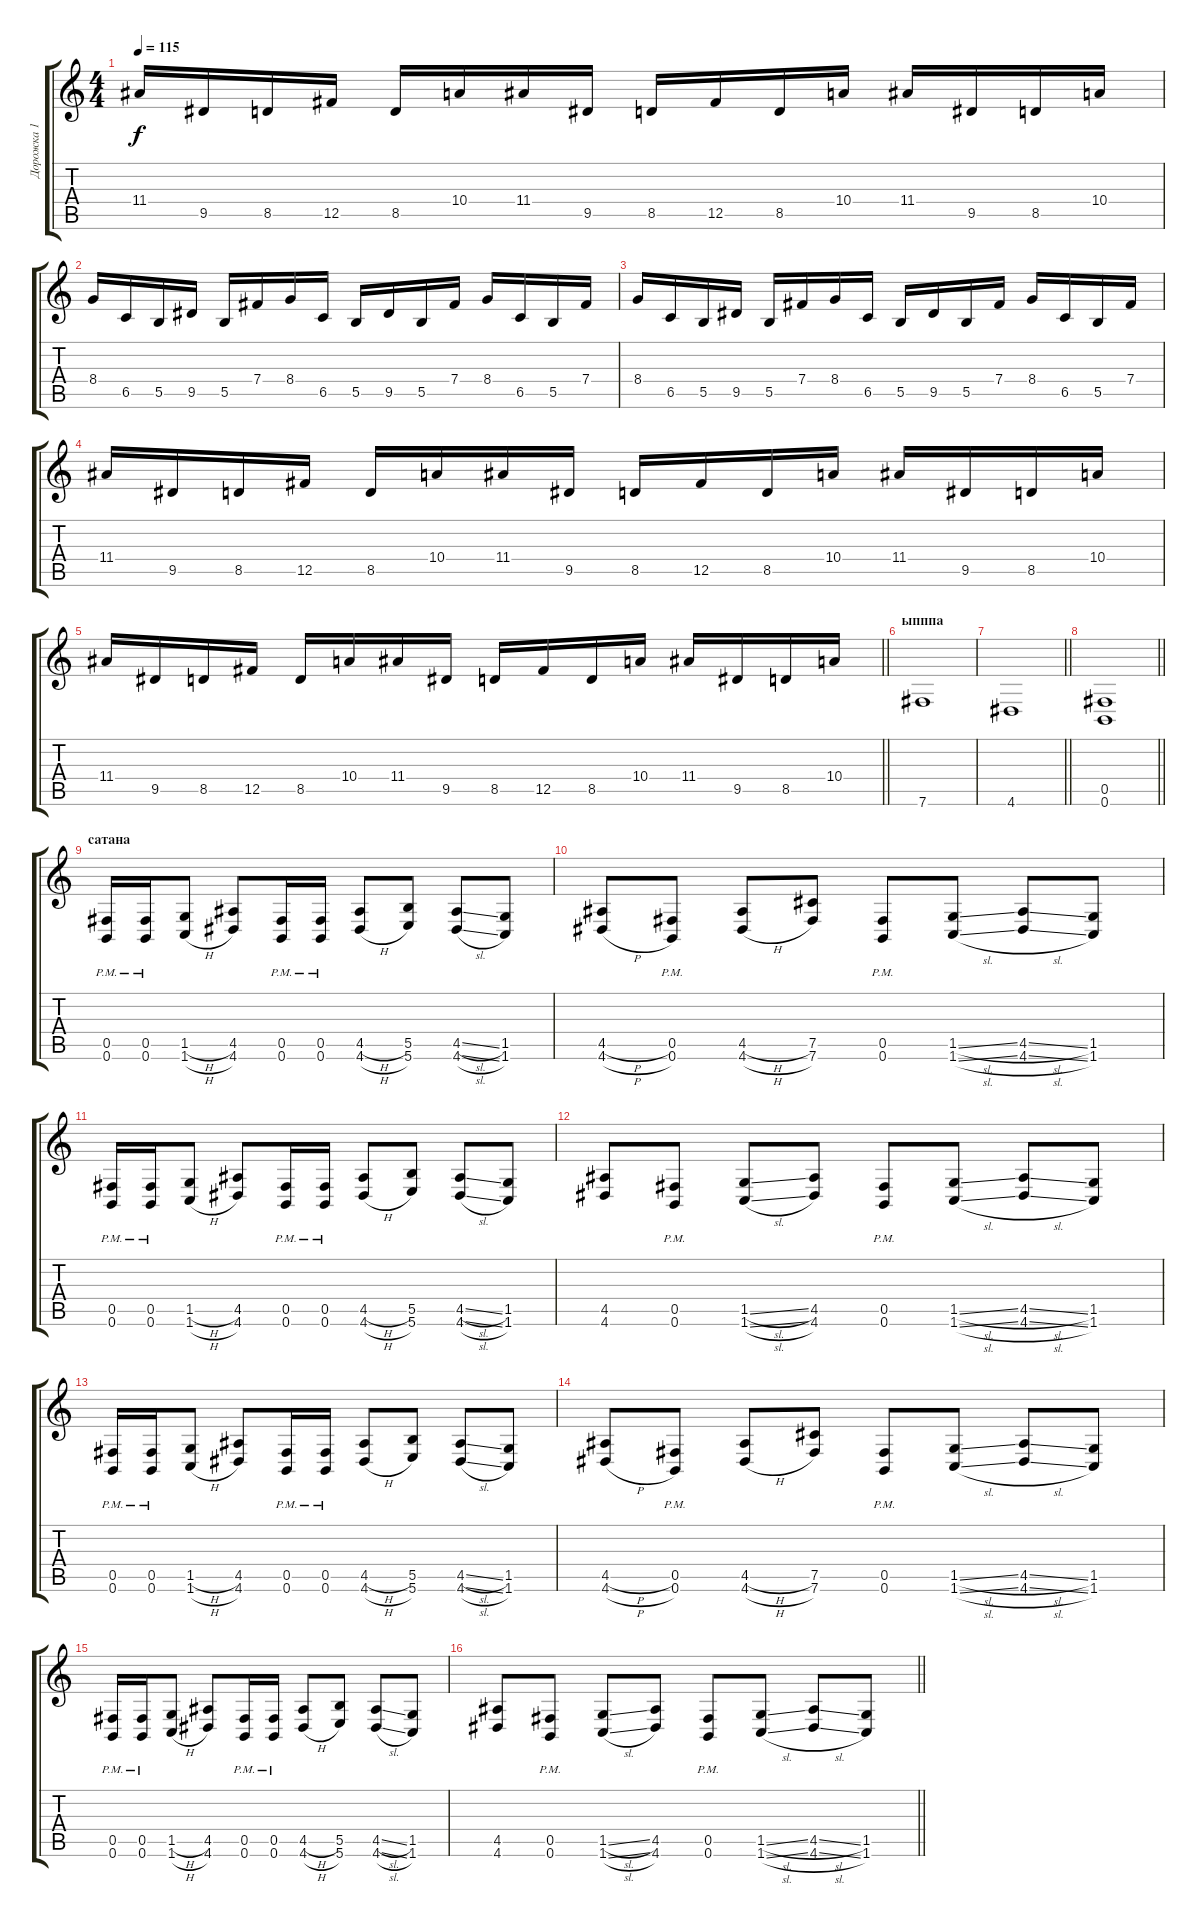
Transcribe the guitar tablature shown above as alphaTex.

\track ("Дорожка 1" "Дорожка 1") {instrument distortionguitar}
\staff {score tabs}
\tuning (Db4 Ab3 E3 B2 Gb2 B1) {hide}
\ts (4 4)
\tempo 115
\clef g2
\ks c
11.4.16{dy f} 9.5.16 8.5.16 12.5.16 8.5.16 10.4.16 11.4.16 9.5.16 8.5.16 12.5.16 8.5.16 10.4.16 11.4.16 9.5.16 8.5.16 10.4.16 |
8.4.16 6.5.16 5.5.16 9.5.16 5.5.16 7.4.16 8.4.16 6.5.16 5.5.16 9.5.16 5.5.16 7.4.16 8.4.16 6.5.16 5.5.16 7.4.16 |
8.4.16 6.5.16 5.5.16 9.5.16 5.5.16 7.4.16 8.4.16 6.5.16 5.5.16 9.5.16 5.5.16 7.4.16 8.4.16 6.5.16 5.5.16 7.4.16 |
11.4.16 9.5.16 8.5.16 12.5.16 8.5.16 10.4.16 11.4.16 9.5.16 8.5.16 12.5.16 8.5.16 10.4.16 11.4.16 9.5.16 8.5.16 10.4.16 |
\barLineRight lightlight
11.4.16 9.5.16 8.5.16 12.5.16 8.5.16 10.4.16 11.4.16 9.5.16 8.5.16 12.5.16 8.5.16 10.4.16 11.4.16 9.5.16 8.5.16 10.4.16 |
\section ("" "ыпппа")
7.6.1 |
\barLineRight lightlight
4.6.1 |
\barLineRight lightlight
(0.5 0.6).1 |
\section ("" "сатана")
(0.5{pm} 0.6{pm}).16 (0.5{pm} 0.6{pm}).16 (1.5{h} 1.6{h}).8 (4.5 4.6).8 (0.5{pm} 0.6{pm}).16 (0.5{pm} 0.6{pm}).16 (4.5{h} 4.6{h}).8 (5.5 5.6).8 (4.5{sl} 4.6{sl}).8 (1.5 1.6).8 |
(4.5{h} 4.6{h}).8 (0.5{pm} 0.6{pm}).8 (4.5{h} 4.6{h}).8 (7.5 7.6).8 (0.5{pm} 0.6{pm}).8 (1.5{sl} 1.6{sl}).8 (4.5{sl} 4.6{sl}).8 (1.5 1.6).8 |
(0.5{pm} 0.6{pm}).16 (0.5{pm} 0.6{pm}).16 (1.5{h} 1.6{h}).8 (4.5 4.6).8 (0.5{pm} 0.6{pm}).16 (0.5{pm} 0.6{pm}).16 (4.5{h} 4.6{h}).8 (5.5 5.6).8 (4.5{sl} 4.6{sl}).8 (1.5 1.6).8 |
(4.5 4.6).8 (0.5{pm} 0.6{pm}).8 (1.5{sl} 1.6{sl}).8 (4.5 4.6).8 (0.5{pm} 0.6{pm}).8 (1.5{sl} 1.6{sl}).8 (4.5{sl} 4.6{sl}).8 (1.5 1.6).8 |
(0.5{pm} 0.6{pm}).16 (0.5{pm} 0.6{pm}).16 (1.5{h} 1.6{h}).8 (4.5 4.6).8 (0.5{pm} 0.6{pm}).16 (0.5{pm} 0.6{pm}).16 (4.5{h} 4.6{h}).8 (5.5 5.6).8 (4.5{sl} 4.6{sl}).8 (1.5 1.6).8 |
(4.5{h} 4.6{h}).8 (0.5{pm} 0.6{pm}).8 (4.5{h} 4.6{h}).8 (7.5 7.6).8 (0.5{pm} 0.6{pm}).8 (1.5{sl} 1.6{sl}).8 (4.5{sl} 4.6{sl}).8 (1.5 1.6).8 |
(0.5{pm} 0.6{pm}).16 (0.5{pm} 0.6{pm}).16 (1.5{h} 1.6{h}).8 (4.5 4.6).8 (0.5{pm} 0.6{pm}).16 (0.5{pm} 0.6{pm}).16 (4.5{h} 4.6{h}).8 (5.5 5.6).8 (4.5{sl} 4.6{sl}).8 (1.5 1.6).8 |
\barLineRight lightlight
(4.5 4.6).8 (0.5{pm} 0.6{pm}).8 (1.5{sl} 1.6{sl}).8 (4.5 4.6).8 (0.5{pm} 0.6{pm}).8 (1.5{sl} 1.6{sl}).8 (4.5{sl} 4.6{sl}).8 (1.5 1.6).8
